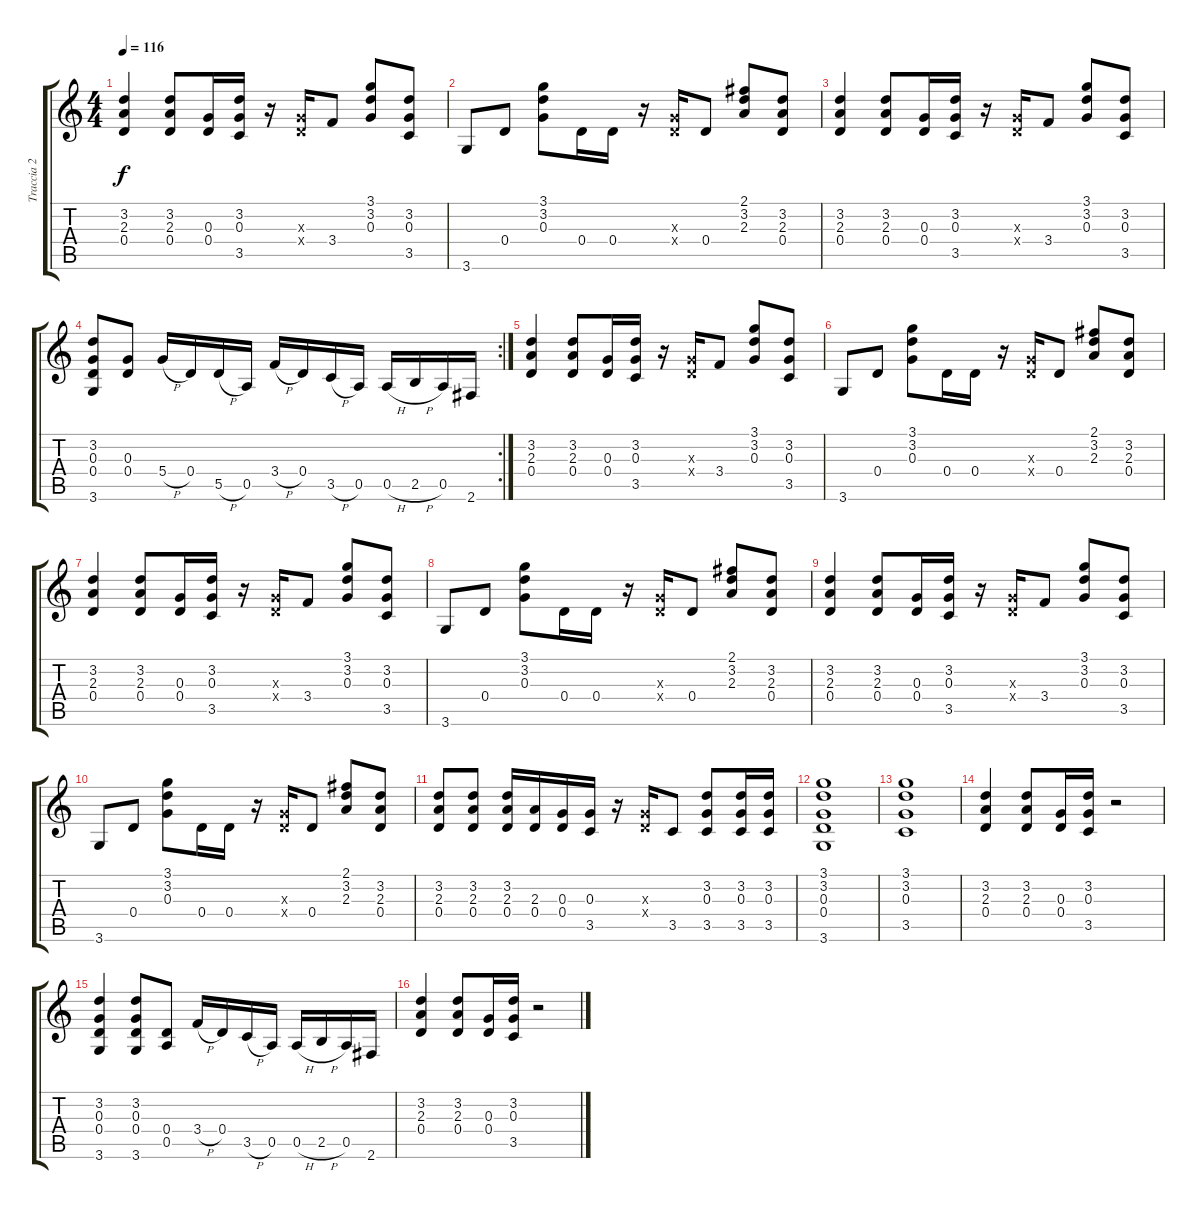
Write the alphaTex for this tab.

\track ("Traccia 2" "Traccia 2") {instrument overdrivenguitar}
\staff {score tabs}
\tuning (E4 B3 G3 D3 A2 E2) {hide}
\ts (4 4)
\tempo 116
\clef g2
\ks c
(3.2 2.3 0.4).4{dy f} (3.2 2.3 0.4).8 (0.3 0.4).16 (3.2 0.3 3.5).16 r.16 (0.3{x} 0.4{x}).16 3.4.8 (3.1 3.2 0.3).8 (3.2 0.3 3.5).8 |
3.6.8 0.4.8 (3.1 3.2 0.3).8 0.4.16 0.4.16 r.16 (0.3{x} 0.4{x}).16 0.4.8 (2.1 3.2 2.3).8 (3.2 2.3 0.4).8 |
(3.2 2.3 0.4).4 (3.2 2.3 0.4).8 (0.3 0.4).16 (3.2 0.3 3.5).16 r.16 (0.3{x} 0.4{x}).16 3.4.8 (3.1 3.2 0.3).8 (3.2 0.3 3.5).8 |
\rc 2
(3.2 0.3 0.4 3.6).8 (0.3 0.4).8 5.4{h}.16 0.4.16 5.5{h}.16 0.5.16 3.4{h}.16 0.4.16 3.5{h}.16 0.5.16 0.5{h}.16 2.5{h}.16 0.5.16 2.6.16 |
(3.2 2.3 0.4).4 (3.2 2.3 0.4).8 (0.3 0.4).16 (3.2 0.3 3.5).16 r.16 (0.3{x} 0.4{x}).16 3.4.8 (3.1 3.2 0.3).8 (3.2 0.3 3.5).8 |
3.6.8 0.4.8 (3.1 3.2 0.3).8 0.4.16 0.4.16 r.16 (0.3{x} 0.4{x}).16 0.4.8 (2.1 3.2 2.3).8 (3.2 2.3 0.4).8 |
(3.2 2.3 0.4).4 (3.2 2.3 0.4).8 (0.3 0.4).16 (3.2 0.3 3.5).16 r.16 (0.3{x} 0.4{x}).16 3.4.8 (3.1 3.2 0.3).8 (3.2 0.3 3.5).8 |
3.6.8 0.4.8 (3.1 3.2 0.3).8 0.4.16 0.4.16 r.16 (0.3{x} 0.4{x}).16 0.4.8 (2.1 3.2 2.3).8 (3.2 2.3 0.4).8 |
(3.2 2.3 0.4).4 (3.2 2.3 0.4).8 (0.3 0.4).16 (3.2 0.3 3.5).16 r.16 (0.3{x} 0.4{x}).16 3.4.8 (3.1 3.2 0.3).8 (3.2 0.3 3.5).8 |
3.6.8 0.4.8 (3.1 3.2 0.3).8 0.4.16 0.4.16 r.16 (0.3{x} 0.4{x}).16 0.4.8 (2.1 3.2 2.3).8 (3.2 2.3 0.4).8 |
(3.2 2.3 0.4).8 (3.2 2.3 0.4).8 (3.2 2.3 0.4).16 (2.3 0.4).16 (0.3 0.4).16 (0.3 3.5).16 r.16 (0.3{x} 0.4{x}).16 3.5.8 (3.2 0.3 3.5).8 (3.2 0.3 3.5).16 (3.2 0.3 3.5).16 |
(3.1 3.2 0.3 0.4 3.6).1 |
(3.1 3.2 0.3 3.5).1 |
(3.2 2.3 0.4).4 (3.2 2.3 0.4).8 (0.3 0.4).16 (3.2 0.3 3.5).16 r.2 |
(3.2 0.3 0.4 3.6).4 (3.2 0.3 0.4 3.6).8 (0.4 0.5).8 3.4{h}.16 0.4.16 3.5{h}.16 0.5.16 0.5{h}.16 2.5{h}.16 0.5.16 2.6.16 |
(3.2 2.3 0.4).4 (3.2 2.3 0.4).8 (0.3 0.4).16 (3.2 0.3 3.5).16 r.2
